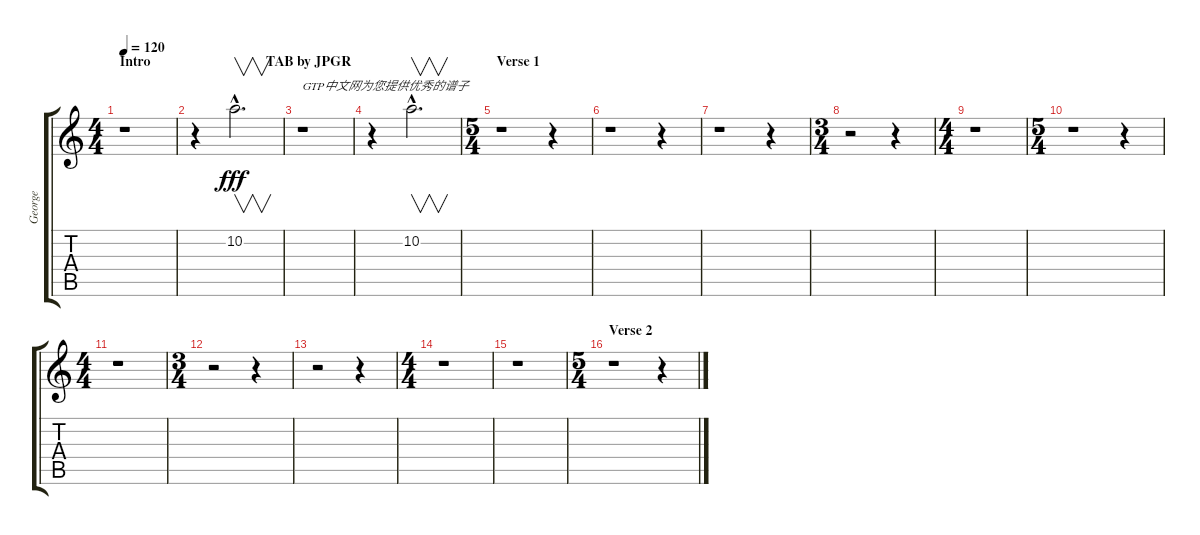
\track ("George" "George") {instrument overdrivenguitar}
\staff {score tabs}
\tuning (E4 B3 G3 D3 A2 E2) {hide}
\ts (4 4)
\section ("" "Intro                                 TAB by JPGR")
\tempo 120
\clef g2
\ks c
r.1{dy fff instrument overdrivenguitar} |
r.4 10.2{hac}.2{v d} |
r.1{txt "GTP中文网为您提供优秀的谱子"} |
r.4 10.2{hac}.2{v d} |
\ts (5 4)
\section ("" "Verse 1")
r.1 r.4 |
r.1 r.4 |
r.1 r.4 |
\ts (3 4)
r.2 r.4 |
\ts (4 4)
r.1 |
\ts (5 4)
r.1 r.4 |
\ts (4 4)
r.1 |
\ts (3 4)
r.2 r.4 |
r.2 r.4 |
\ts (4 4)
r.1 |
r.1 |
\ts (5 4)
\section ("" "Verse 2")
r.1 r.4
